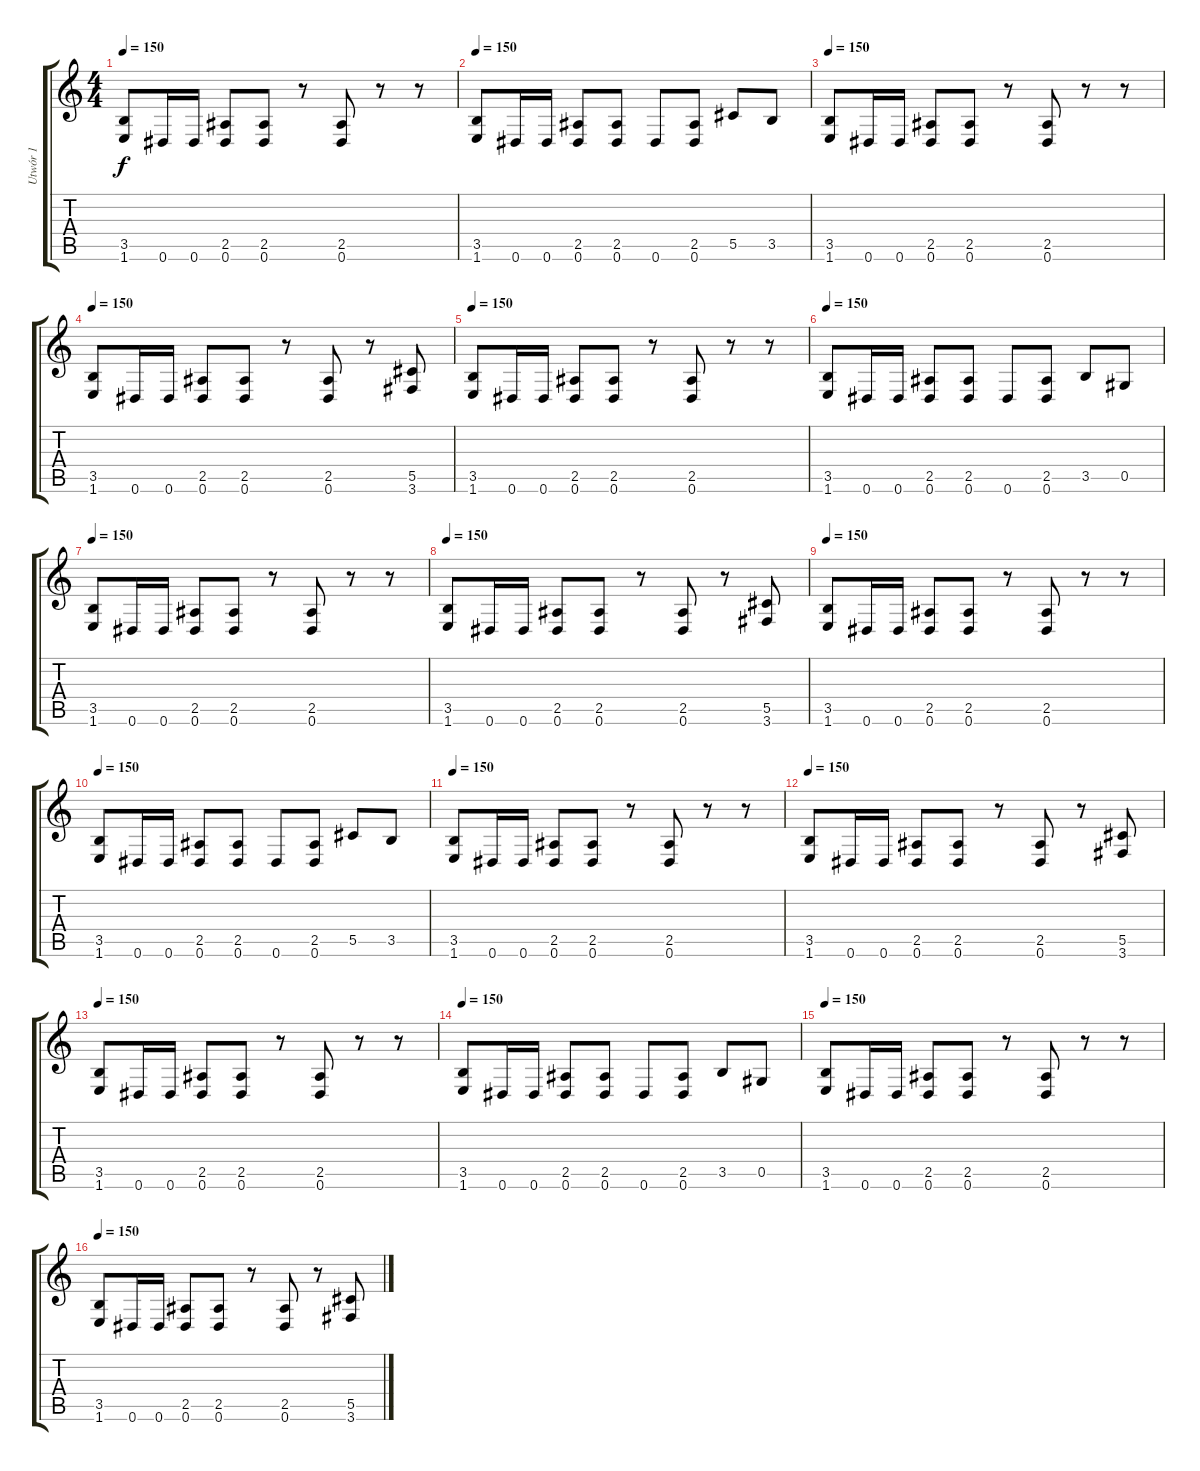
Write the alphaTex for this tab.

\track ("Utwór 1" "Utwór 1") {instrument distortionguitar}
\staff {score tabs}
\tuning (Eb4 Bb3 Gb3 Db3 Ab2 Eb2) {hide}
\ts (4 4)
\tempo 150
\clef g2
\ks c
(3.5 1.6).8{dy f} 0.6.16 0.6.16 (2.5 0.6).8 (2.5 0.6).8 r.8 (2.5 0.6).8 r.8 r.8 |
\tempo 150
(3.5 1.6).8 0.6.16 0.6.16 (2.5 0.6).8 (2.5 0.6).8 0.6.8 (2.5 0.6).8 5.5.8 3.5.8 |
\tempo 150
(3.5 1.6).8 0.6.16 0.6.16 (2.5 0.6).8 (2.5 0.6).8 r.8 (2.5 0.6).8 r.8 r.8 |
\tempo 150
(3.5 1.6).8 0.6.16 0.6.16 (2.5 0.6).8 (2.5 0.6).8 r.8 (2.5 0.6).8 r.8 (5.5 3.6).8 |
\tempo 150
(3.5 1.6).8 0.6.16 0.6.16 (2.5 0.6).8 (2.5 0.6).8 r.8 (2.5 0.6).8 r.8 r.8 |
\tempo 150
(3.5 1.6).8 0.6.16 0.6.16 (2.5 0.6).8 (2.5 0.6).8 0.6.8 (2.5 0.6).8 3.5.8 0.5.8 |
\tempo 150
(3.5 1.6).8 0.6.16 0.6.16 (2.5 0.6).8 (2.5 0.6).8 r.8 (2.5 0.6).8 r.8 r.8 |
\tempo 150
(3.5 1.6).8 0.6.16 0.6.16 (2.5 0.6).8 (2.5 0.6).8 r.8 (2.5 0.6).8 r.8 (5.5 3.6).8 |
\tempo 150
(3.5 1.6).8 0.6.16 0.6.16 (2.5 0.6).8 (2.5 0.6).8 r.8 (2.5 0.6).8 r.8 r.8 |
\tempo 150
(3.5 1.6).8 0.6.16 0.6.16 (2.5 0.6).8 (2.5 0.6).8 0.6.8 (2.5 0.6).8 5.5.8 3.5.8 |
\tempo 150
(3.5 1.6).8 0.6.16 0.6.16 (2.5 0.6).8 (2.5 0.6).8 r.8 (2.5 0.6).8 r.8 r.8 |
\tempo 150
(3.5 1.6).8 0.6.16 0.6.16 (2.5 0.6).8 (2.5 0.6).8 r.8 (2.5 0.6).8 r.8 (5.5 3.6).8 |
\tempo 150
(3.5 1.6).8 0.6.16 0.6.16 (2.5 0.6).8 (2.5 0.6).8 r.8 (2.5 0.6).8 r.8 r.8 |
\tempo 150
(3.5 1.6).8 0.6.16 0.6.16 (2.5 0.6).8 (2.5 0.6).8 0.6.8 (2.5 0.6).8 3.5.8 0.5.8 |
\tempo 150
(3.5 1.6).8 0.6.16 0.6.16 (2.5 0.6).8 (2.5 0.6).8 r.8 (2.5 0.6).8 r.8 r.8 |
\tempo 150
(3.5 1.6).8 0.6.16 0.6.16 (2.5 0.6).8 (2.5 0.6).8 r.8 (2.5 0.6).8 r.8 (5.5 3.6).8
